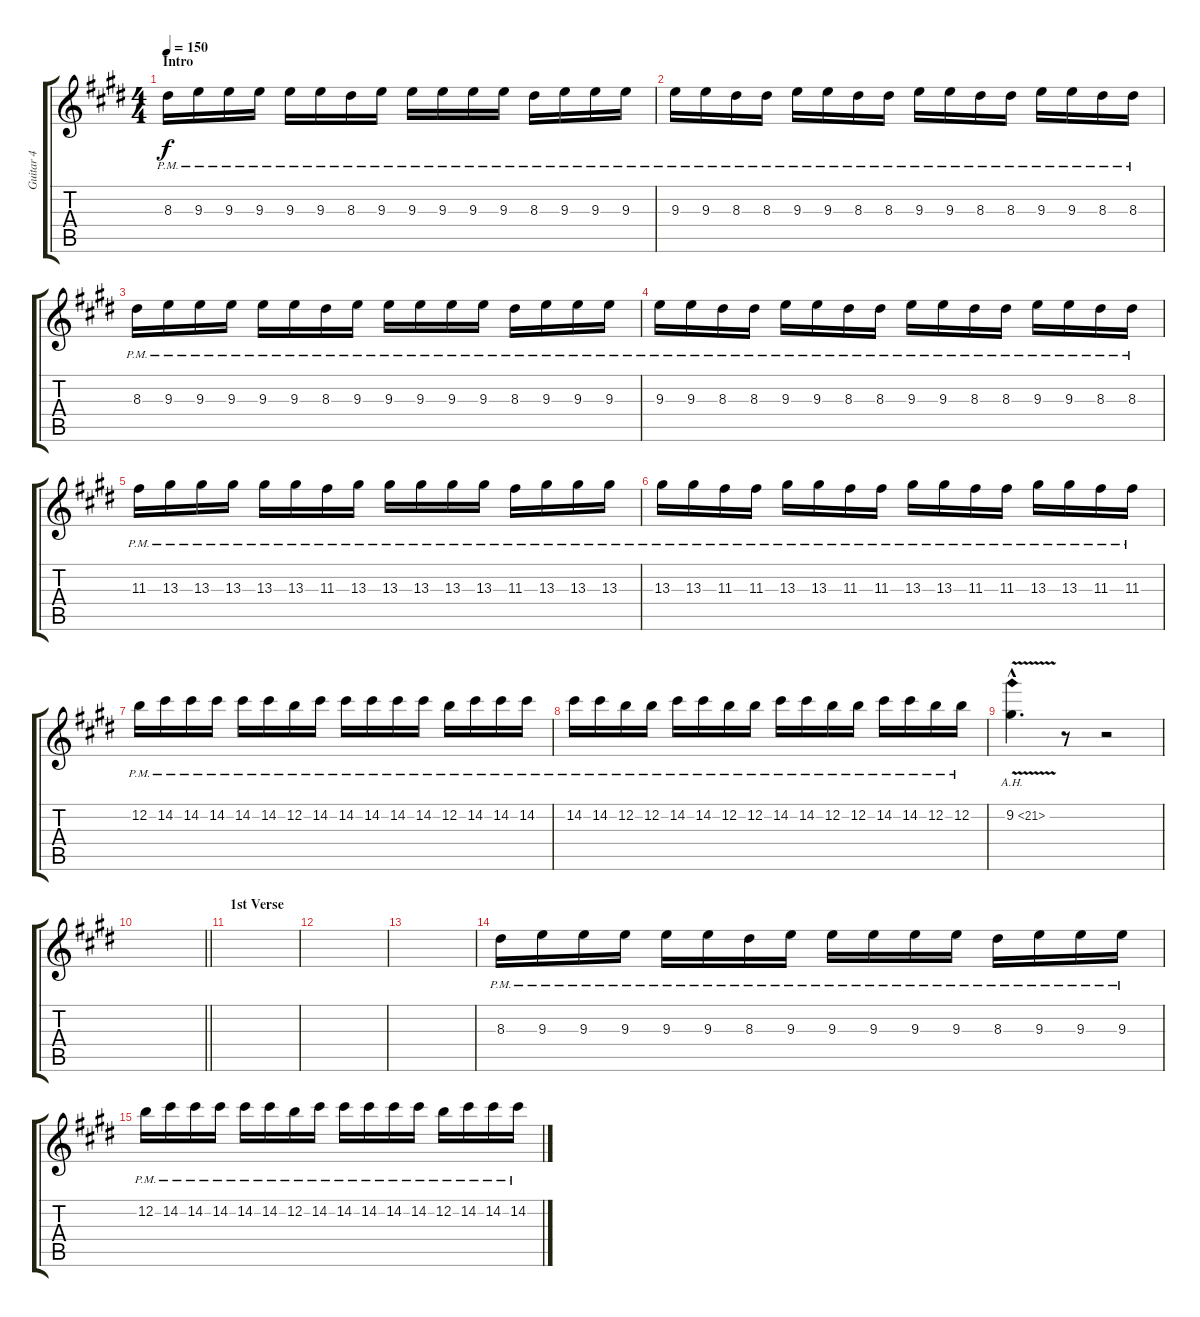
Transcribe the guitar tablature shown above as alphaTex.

\track ("Guitar 4" "Guitar 4") {instrument distortionguitar}
\staff {score tabs}
\tuning (E4 B3 G3 D3 A2 E2) {hide}
\ts (4 4)
\section ("" "Intro")
\tempo 150
\clef g2
\ks c#minor
8.3{pm}.16{dy f instrument distortionguitar} 9.3{pm}.16 9.3{pm}.16 9.3{pm}.16 9.3{pm}.16 9.3{pm}.16 8.3{pm}.16 9.3{pm}.16 9.3{pm}.16 9.3{pm}.16 9.3{pm}.16 9.3{pm}.16 8.3{pm}.16 9.3{pm}.16 9.3{pm}.16 9.3{pm}.16 |
9.3{pm}.16 9.3{pm}.16 8.3{pm}.16 8.3{pm}.16 9.3{pm}.16 9.3{pm}.16 8.3{pm}.16 8.3{pm}.16 9.3{pm}.16 9.3{pm}.16 8.3{pm}.16 8.3{pm}.16 9.3{pm}.16 9.3{pm}.16 8.3{pm}.16 8.3{pm}.16 |
8.3{pm}.16 9.3{pm}.16 9.3{pm}.16 9.3{pm}.16 9.3{pm}.16 9.3{pm}.16 8.3{pm}.16 9.3{pm}.16 9.3{pm}.16 9.3{pm}.16 9.3{pm}.16 9.3{pm}.16 8.3{pm}.16 9.3{pm}.16 9.3{pm}.16 9.3{pm}.16 |
9.3{pm}.16 9.3{pm}.16 8.3{pm}.16 8.3{pm}.16 9.3{pm}.16 9.3{pm}.16 8.3{pm}.16 8.3{pm}.16 9.3{pm}.16 9.3{pm}.16 8.3{pm}.16 8.3{pm}.16 9.3{pm}.16 9.3{pm}.16 8.3{pm}.16 8.3{pm}.16 |
11.3{pm}.16 13.3{pm}.16 13.3{pm}.16 13.3{pm}.16 13.3{pm}.16 13.3{pm}.16 11.3{pm}.16 13.3{pm}.16 13.3{pm}.16 13.3{pm}.16 13.3{pm}.16 13.3{pm}.16 11.3{pm}.16 13.3{pm}.16 13.3{pm}.16 13.3{pm}.16 |
13.3{pm}.16 13.3{pm}.16 11.3{pm}.16 11.3{pm}.16 13.3{pm}.16 13.3{pm}.16 11.3{pm}.16 11.3{pm}.16 13.3{pm}.16 13.3{pm}.16 11.3{pm}.16 11.3{pm}.16 13.3{pm}.16 13.3{pm}.16 11.3{pm}.16 11.3{pm}.16 |
12.2{pm}.16 14.2{pm}.16 14.2{pm}.16 14.2{pm}.16 14.2{pm}.16 14.2{pm}.16 12.2{pm}.16 14.2{pm}.16 14.2{pm}.16 14.2{pm}.16 14.2{pm}.16 14.2{pm}.16 12.2{pm}.16 14.2{pm}.16 14.2{pm}.16 14.2{pm}.16 |
14.2{pm}.16 14.2{pm}.16 12.2{pm}.16 12.2{pm}.16 14.2{pm}.16 14.2{pm}.16 12.2{pm}.16 12.2{pm}.16 14.2{pm}.16 14.2{pm}.16 12.2{pm}.16 12.2{pm}.16 14.2{pm}.16 14.2{pm}.16 12.2{pm}.16 12.2{pm}.16 |
9.2{ah 12 v hac}.4{d} r.8 r.2 |
\barLineRight lightlight
|
\section ("" "1st Verse")
|
|
|
8.3{pm}.16 9.3{pm}.16 9.3{pm}.16 9.3{pm}.16 9.3{pm}.16 9.3{pm}.16 8.3{pm}.16 9.3{pm}.16 9.3{pm}.16 9.3{pm}.16 9.3{pm}.16 9.3{pm}.16 8.3{pm}.16 9.3{pm}.16 9.3{pm}.16 9.3{pm}.16 |
12.2{pm}.16 14.2{pm}.16 14.2{pm}.16 14.2{pm}.16 14.2{pm}.16 14.2{pm}.16 12.2{pm}.16 14.2{pm}.16 14.2{pm}.16 14.2{pm}.16 14.2{pm}.16 14.2{pm}.16 12.2{pm}.16 14.2{pm}.16 14.2{pm}.16 14.2{pm}.16
